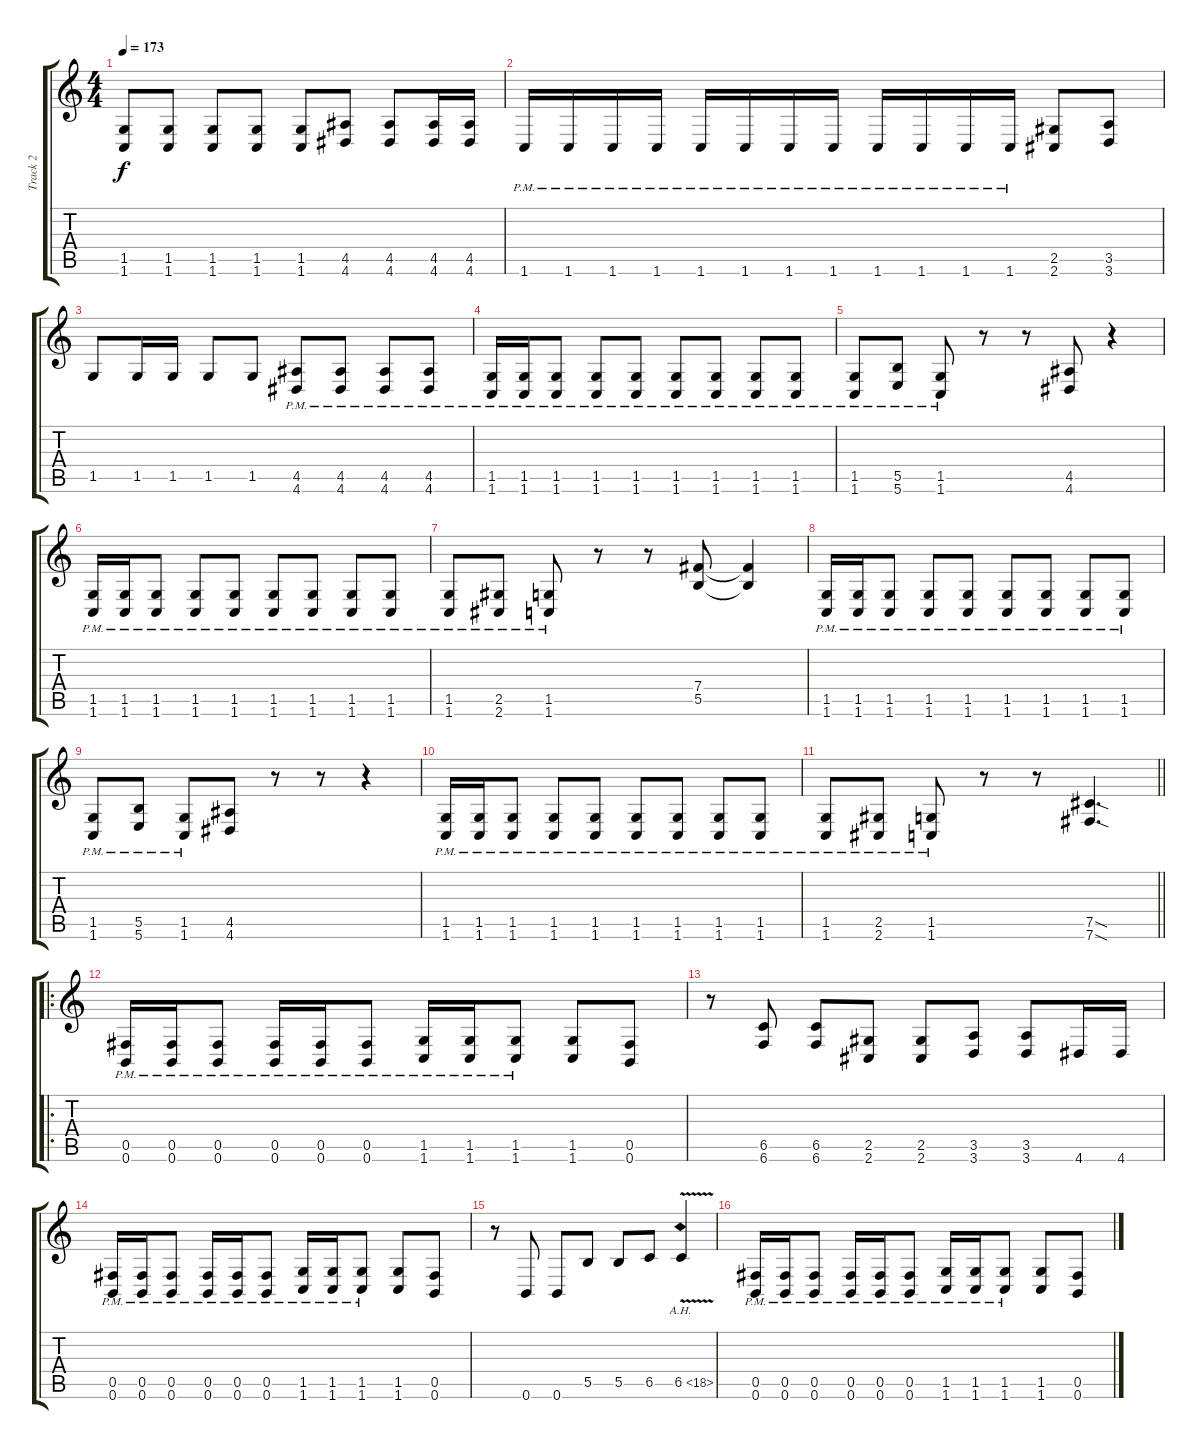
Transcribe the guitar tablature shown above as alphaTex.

\track ("Track 2" "Track 2") {instrument distortionguitar}
\staff {score tabs}
\tuning (Db4 Ab3 E3 B2 Gb2 B1) {hide}
\ts (4 4)
\tempo 173
\clef g2
\ks c
(1.5 1.6).8{dy f} (1.5 1.6).8 (1.5 1.6).8 (1.5 1.6).8 (1.5 1.6).8 (4.5 4.6).8 (4.5 4.6).8 (4.5 4.6).16 (4.5 4.6).16 |
1.6{pm}.16 1.6{pm}.16 1.6{pm}.16 1.6{pm}.16 1.6{pm}.16 1.6{pm}.16 1.6{pm}.16 1.6{pm}.16 1.6{pm}.16 1.6{pm}.16 1.6{pm}.16 1.6{pm}.16 (2.5 2.6).8 (3.5 3.6).8 |
1.5.8 1.5.16 1.5.16 1.5.8 1.5.8 (4.5{pm} 4.6{pm}).8 (4.5{pm} 4.6{pm}).8 (4.5{pm} 4.6{pm}).8 (4.5{pm} 4.6{pm}).8 |
(1.5{pm} 1.6{pm}).16 (1.5{pm} 1.6{pm}).16 (1.5{pm} 1.6{pm}).8 (1.5{pm} 1.6{pm}).8 (1.5{pm} 1.6{pm}).8 (1.5{pm} 1.6{pm}).8 (1.5{pm} 1.6{pm}).8 (1.5{pm} 1.6{pm}).8 (1.5{pm} 1.6{pm}).8 |
(1.5{pm} 1.6{pm}).8 (5.5{pm} 5.6{pm}).8 (1.5{pm} 1.6{pm}).8 r.8 r.8 (4.5 4.6).8 r.4 |
(1.5{pm} 1.6{pm}).16 (1.5{pm} 1.6{pm}).16 (1.5{pm} 1.6{pm}).8 (1.5{pm} 1.6{pm}).8 (1.5{pm} 1.6{pm}).8 (1.5{pm} 1.6{pm}).8 (1.5{pm} 1.6{pm}).8 (1.5{pm} 1.6{pm}).8 (1.5{pm} 1.6{pm}).8 |
(1.5{pm} 1.6{pm}).8 (2.5{pm} 2.6{pm}).8 (1.5{pm} 1.6{pm}).8 r.8 r.8 (7.4 5.5).8 (7.4{t} 5.5{t}).4 |
(1.5{pm} 1.6{pm}).16 (1.5{pm} 1.6{pm}).16 (1.5{pm} 1.6{pm}).8 (1.5{pm} 1.6{pm}).8 (1.5{pm} 1.6{pm}).8 (1.5{pm} 1.6{pm}).8 (1.5{pm} 1.6{pm}).8 (1.5{pm} 1.6{pm}).8 (1.5{pm} 1.6{pm}).8 |
(1.5{pm} 1.6{pm}).8 (5.5{pm} 5.6{pm}).8 (1.5{pm} 1.6{pm}).8 (4.5 4.6).8 r.8 r.8 r.4 |
(1.5{pm} 1.6{pm}).16 (1.5{pm} 1.6{pm}).16 (1.5{pm} 1.6{pm}).8 (1.5{pm} 1.6{pm}).8 (1.5{pm} 1.6{pm}).8 (1.5{pm} 1.6{pm}).8 (1.5{pm} 1.6{pm}).8 (1.5{pm} 1.6{pm}).8 (1.5{pm} 1.6{pm}).8 |
\barLineRight lightlight
(1.5{pm} 1.6{pm}).8 (2.5{pm} 2.6{pm}).8 (1.5{pm} 1.6{pm}).8 r.8 r.8 (7.5{sod} 7.6{sod}).4{d} |
\ro
(0.5{pm} 0.6{pm}).16 (0.5{pm} 0.6{pm}).16 (0.5{pm} 0.6{pm}).8 (0.5{pm} 0.6{pm}).16 (0.5{pm} 0.6{pm}).16 (0.5{pm} 0.6{pm}).8 (1.5{pm} 1.6{pm}).16 (1.5{pm} 1.6{pm}).16 (1.5{pm} 1.6{pm}).8 (1.5 1.6).8 (0.5 0.6).8 |
r.8 (6.5 6.6).8 (6.5 6.6).8 (2.5 2.6).8 (2.5 2.6).8 (3.5 3.6).8 (3.5 3.6).8 4.6.16 4.6.16 |
(0.5{pm} 0.6{pm}).16 (0.5{pm} 0.6{pm}).16 (0.5{pm} 0.6{pm}).8 (0.5{pm} 0.6{pm}).16 (0.5{pm} 0.6{pm}).16 (0.5{pm} 0.6{pm}).8 (1.5{pm} 1.6{pm}).16 (1.5{pm} 1.6{pm}).16 (1.5{pm} 1.6{pm}).8 (1.5 1.6).8 (0.5 0.6).8 |
r.8 0.6.8 0.6.8 5.5.8 5.5.8 6.5.8 6.5{ah 12 v}.4 |
(0.5{pm} 0.6{pm}).16 (0.5{pm} 0.6{pm}).16 (0.5{pm} 0.6{pm}).8 (0.5{pm} 0.6{pm}).16 (0.5{pm} 0.6{pm}).16 (0.5{pm} 0.6{pm}).8 (1.5{pm} 1.6{pm}).16 (1.5{pm} 1.6{pm}).16 (1.5{pm} 1.6{pm}).8 (1.5 1.6).8 (0.5 0.6).8
